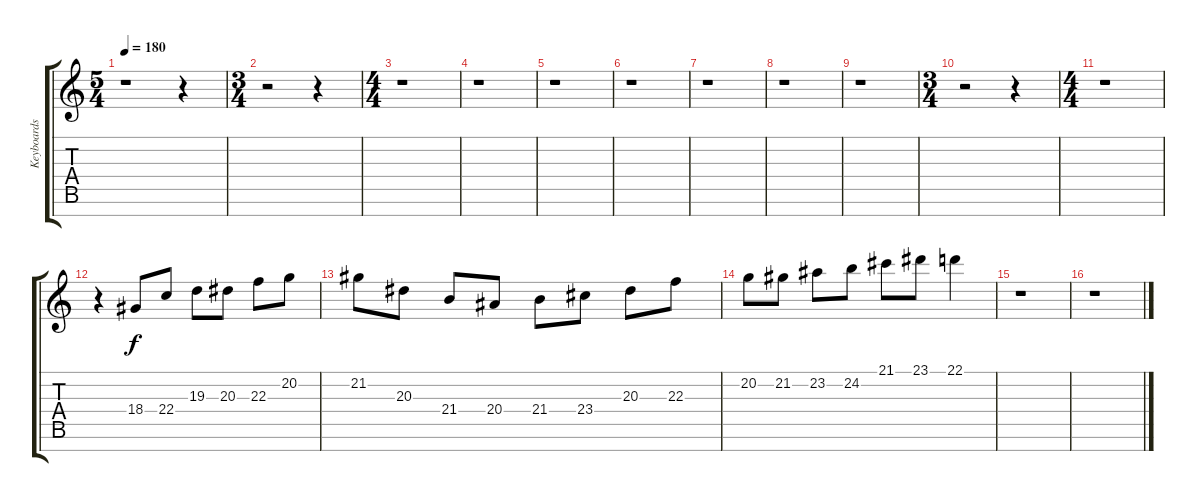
\track ("Keyboards 1" "Keyboards ") {instrument electricgrandpiano}
\staff {score tabs}
\tuning (E4 B3 G3 D3 A2 E2 B1) {hide}
\ts (5 4)
\tempo 180
\clef g2
\ks c
r.1{dy f} r.4 |
\ts (3 4)
r.2 r.4 |
\ts (4 4)
r.1 |
r.1 |
r.1 |
r.1 |
r.1 |
r.1 |
r.1 |
\ts (3 4)
r.2 r.4 |
\ts (4 4)
r.1 |
r.4{volume 12 instrument electricgrandpiano} 18.4.8 22.4.8 19.3.8 20.3.8 22.3.8 20.2.8 |
21.2.8 20.3.8 21.4.8 20.4.8 21.4.8 23.4.8 20.3.8 22.3.8 |
20.2.8 21.2.8 23.2.8 24.2.8 21.1.8 23.1.8 22.1.4 |
r.1 |
r.1
